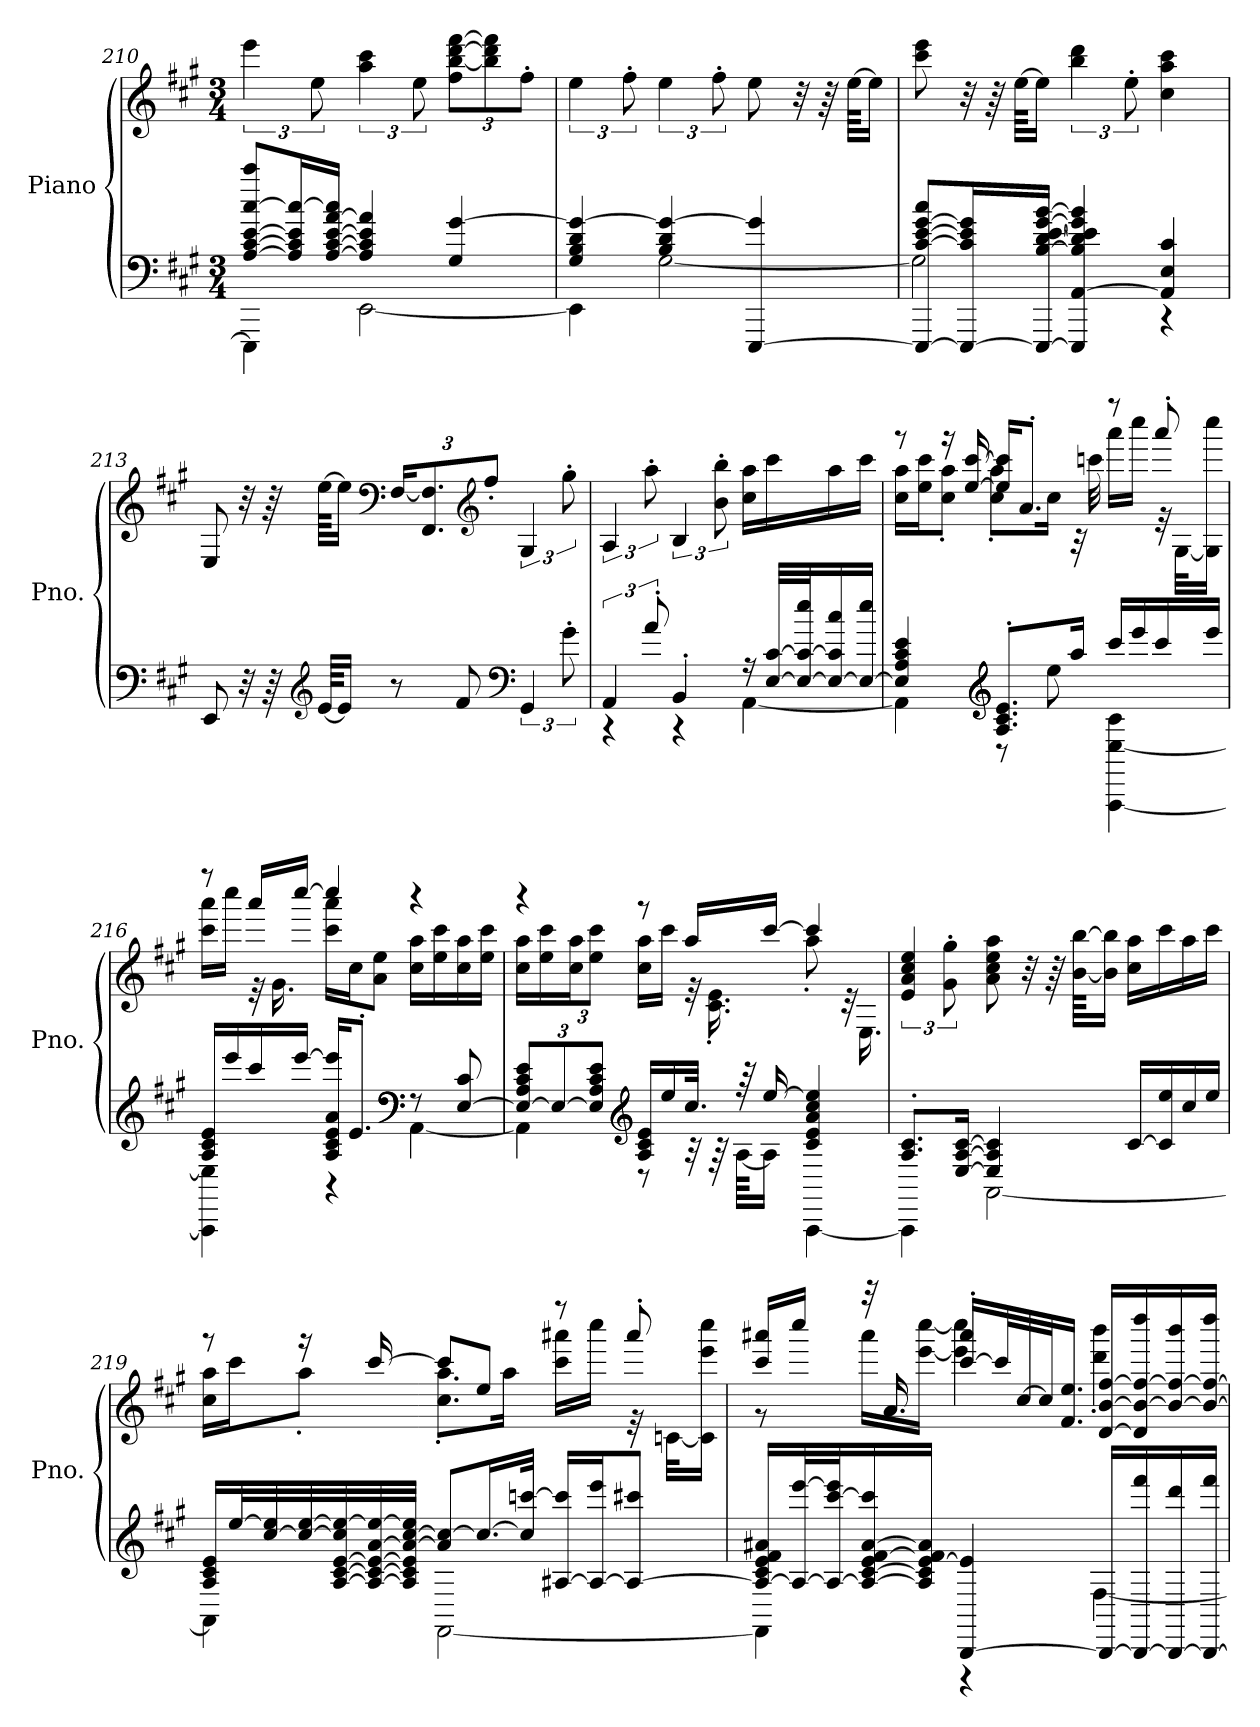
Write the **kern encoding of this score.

**kern	**kern
*part1	*part1
*staff2	*staff1
*I"Piano	*
*I'Pno.	*
*clefF4	*clefG2
*k[f#c#g#]	*k[f#c#g#]
*M3/4	*M3/4
=210	=210
*^	*
[8A/ [8c#/ [8e/ [8cc#/ 8ccc#/L	4EEE\]	6eee\
16A/] 16c#/] 16e/] 16cc#/_L	.	.
.	.	12ee\
[16A/ [16c#/ [16e/ [16a/ 16cc#/]JJ	.	.
4A/] 4c#/] 4e/] 4a/]	[2EE\	6aa\ 6ccc#\
.	.	12ee\
*	*	*Xbrackettup
4G#/ [4g#/	.	12ff#\ [12bb\ [12ddd\ [12fff#\L
.	.	12bb\] 12ddd\] 12fff#\]
.	.	12ff#'\J
=211	=211	=211
*	*	*brackettup
4G#/ 4B/ 4d/ 4g#/_	4EE\]	6ee\
.	.	12ff#'\
4B/ 4d/ 4g#/_	[2G#\	6ee\
.	.	12ff#'\
[4EEE/ 4g#/]	.	8ee\
.	.	32r
.	.	64r
.	.	[64ee\KKLL
.	.	16ee\JJ]
!!LO:LB:g=z
=212	=212	=212
8EEE/_ [8c#/ [8e/ [8g#/ 8cc#/L	2G#\]	8ccc#\ 8eee\
16EEE/_ 16c#/] 16e/] 16g#/]L	.	32r
.	.	64r
.	.	[64ee\KKLL
16EEE/_ [16B/ [16d/ [16e/ [16g#/ [16b/JJ	.	16ee\JJ]
4EEE/] [4AA/ 4B/] 4d/] 4e/] 4g#/] 4b/]	.	6bb\ 6ddd\
.	.	12ee'\
4AA/] 4E/ 4c#/	4r	4cc#\ 4aa\ 4ccc#\
*v	*v	*
=213	=213
8EE/	8E/
32r	32r
64r	64r
*clefG2	*
[64e/KKLL	[64ee\KKLL
16e/JJ]	16ee\JJ]
*	*clefF4
*	*Xbrackettup
8r	[24F#/KL
.	12.FF#/ 12.F#/]
8f#/	.
*	*clefG2
.	12ff#'/J
*clefF4	*
*	*brackettup
6GG#/	6G#/
12g#'\	12gg#'\
=214	=214
*^	*
6AA/	4r	6A/
12a'/	.	12aa'\
4BB'/	4r	6B/
.	.	12b\' 12bb\'
16r	[4AA\	16cc#\ 16aa\LL
[32E/ [32c#/LLL	.	16ccc#\
32E/_ 32c#/_ 32ee/J	.	.
16E/_ 16c#/] 16cc#/	.	16aa\
16E/_ 16ee/JJ	.	16ccc#\JJ
!!LO:PB:g=z
=215	=215	=215
*	*	*^
4E/] 4A/ 4c#/ 4e/	4AA\]	8r	16cc#\ 16aa\LL
.	.	.	16ee\ 16ccc#\J
.	.	16r	8cc#\' 8aa\'J
.	.	[16ee/ [16ccc#/	.
*clefG2	*	*	*
8.A/' 8.c#/' 8.e/'L	8r	16ee/] 16ccc#/]KL	8cc#\' 8aa\'L
.	.	8.a'/J	.
.	8ee\	.	16cc#\Jk
16aa/Jk	.	.	32r
.	.	.	32cccn\
16ccc#/LL	[4AAA\ [4E\ 4c#\	8r	16aaa\LL
16eee/	.	.	16cccc#\JJ
16ccc#/	.	8aaa'/	32r
.	.	.	[32G#\KLL
16eee/JJ	.	.	16G#\] 16cccc#\JJ
=216	=216	=216	=216
16A/ 16c#/ 16e/LL	4AAA\] 4E\]	8r	16ccc#\ 16aaa\LL
16eee/	.	.	16cccc#\JJ
16ccc#/	.	16aaa/LL	32r
.	.	.	16.g#\
[16eee/JJ	.	[16cccc#/JJ	.
16A/ 16c#/ 16e/ 16a/ 16eee/]KL	4r	4cccc#/]	16ccc#\ 16aaa\LL
8.e'/J	.	.	16cc#\J
.	.	.	8a\ 8ee\J
*clefF4	*	*	*
8r	[4AA\	4r	16cc#\ 16aa\LL
.	.	.	16ee\ 16ccc#\
[8E/ 8c#/	.	.	16cc#\ 16aa\
.	.	.	16ee\ 16ccc#\JJ
!!LO:LB:g=z	!!
=217	=217	=217	=217
*Xbrackettup	*	*	*
12E/_ 12A/ 12c#/ 12e/L	4AA\]	4r	16cc#\ 16aa\LL
.	.	.	16ee\ 16ccc#\
12E/_	.	.	.
*	*	*	*Xbrackettup
.	.	.	24cc#\ 24aa\J
12E/] 12A/ 12c#/ 12e/J	.	.	12ee\ 12ccc#\J
*clefG2	*	*	*
16A/ 16c#/ 16e/LL	8r	8r	16cc#\ 16aa\LL
16ee/	.	.	16ccc#\JJ
32.cc#/JJk	32r	16aa/LL	32r
.	64r	.	16.c#\' 16.e\'
64r	[64A\KKLL	.	.
[16ee/	16A\JJ]	[16ccc#/JJ	.
4c#/ 4e/ 4a/ 4cc#/ 4ee/]	[4AAA\	4ccc#/]	8aa'\
.	.	.	32r
.	.	.	16.E\
*	*	*v	*v
=218	=218	=218
*	*	*brackettup
8.A/' 8.c#/'L	4AAA\]	6e/ 6a/ 6cc#/ 6ee/
.	.	12g#\' 12gg#\'
[16E/ [16A/ [16c#/Jk	.	.
4E/] 4A/] 4c#/]	[2AA\	8a\ 8cc#\ 8ee\ 8aa\
.	.	32r
.	.	64r
.	.	[64b\ [64bb\KKLL
.	.	16b\] 16bb\]JJ
[16c#/LL	.	16cc#\ 16aa\LL
16c#/] 16ee/	.	16ccc#\
16cc#/	.	16aa\
16ee/JJ	.	16ccc#\JJ
!!LO:LB:g=z
=219	=219	=219
*	*	*^
16A/ 16c#/ 16e/LL	4AA\]	8r	16cc#\ 16aa\LL
[32ee/L	.	.	16ccc#\J
[32cc#/ 32ee/]	.	.	.
32cc#/_ [32ee/	.	16r	8aa'\J
[32A/ [32c#/ [32e/ 32cc#/] 32ee/_	.	.	.
32A/_ 32c#/_ 32e/_ [32a/ 32ee/_	.	[16ccc#/	.
32A/] 32c#/] 32e/] 32a/_ [32cc#/ 32ee/]JJJ	.	.	.
8a/] 8cc#/_L	[2FF#\	8ccc#/L]	8.cc#\' 8.aa\'L
16.cc#/L_	.	8ee/J	.
.	.	.	16aa\Jk
32cc#/] [32cccn/JJk	.	.	.
[16A#X/ 16ccc/]LL	.	8r	16ccc#\ 16aaa#X\LL
16A#/_ 16eee/J	.	.	16cccc#\JJ
8A#/_ 8ccc#X/J	.	8aaa#'/	32r
.	.	.	[32cn\KLL
.	.	.	16c\] 16eee\ 16cccc#\JJ
!!LO:PB:g=z	!!
=220	=220	=220	=220
16A#/_ 16c#/ 16e/ 16f#/ 16a#X/LL	4FF#\]	16ccc#/ 16aaa#X/LL	8r
32A#/_ [32eee/L	.	16cccc#/JJ	.
32A#/_ [32ccc#/ 32eee/]J	.	.	.
16A#/_ [16c#/ 16e/ [16f#/ [16a#/ 16ccc#/]	.	32r	16aaa#\LL
.	.	16.a/	.
16A#/] 16c#/] [16e/ 16f#/] 16a#/]JJ	.	.	[16eee\ [16cccc#\JJ
[4BBB/ 4e/]	4r	[16ccc#/' 16aaa#/'LL	4eee\] 4cccc#\]
.	.	32ccc#/L]	.
.	.	[32cc#/	.
.	.	32cc#/J]	.
.	.	16.f#/ 16.ee/JJ	.
16BBB/LL_	[4F#\	[16d/ [16b/ [16ff#/LL	4ddd\' 4bbb\'
16BBB/_ 16fff#/	.	16d/] 16b/_ 16ff#/_ 16dddd/	.
16BBB/_ 16ddd/	.	16b/_ 16ff#/_ 16bbb/	.
16BBB/_ 16fff#/JJ	.	16b/_ 16ff#/_ 16dddd/JJ	.
*v	*v	*	*
*	*v	*v
=	=
*-	*-
